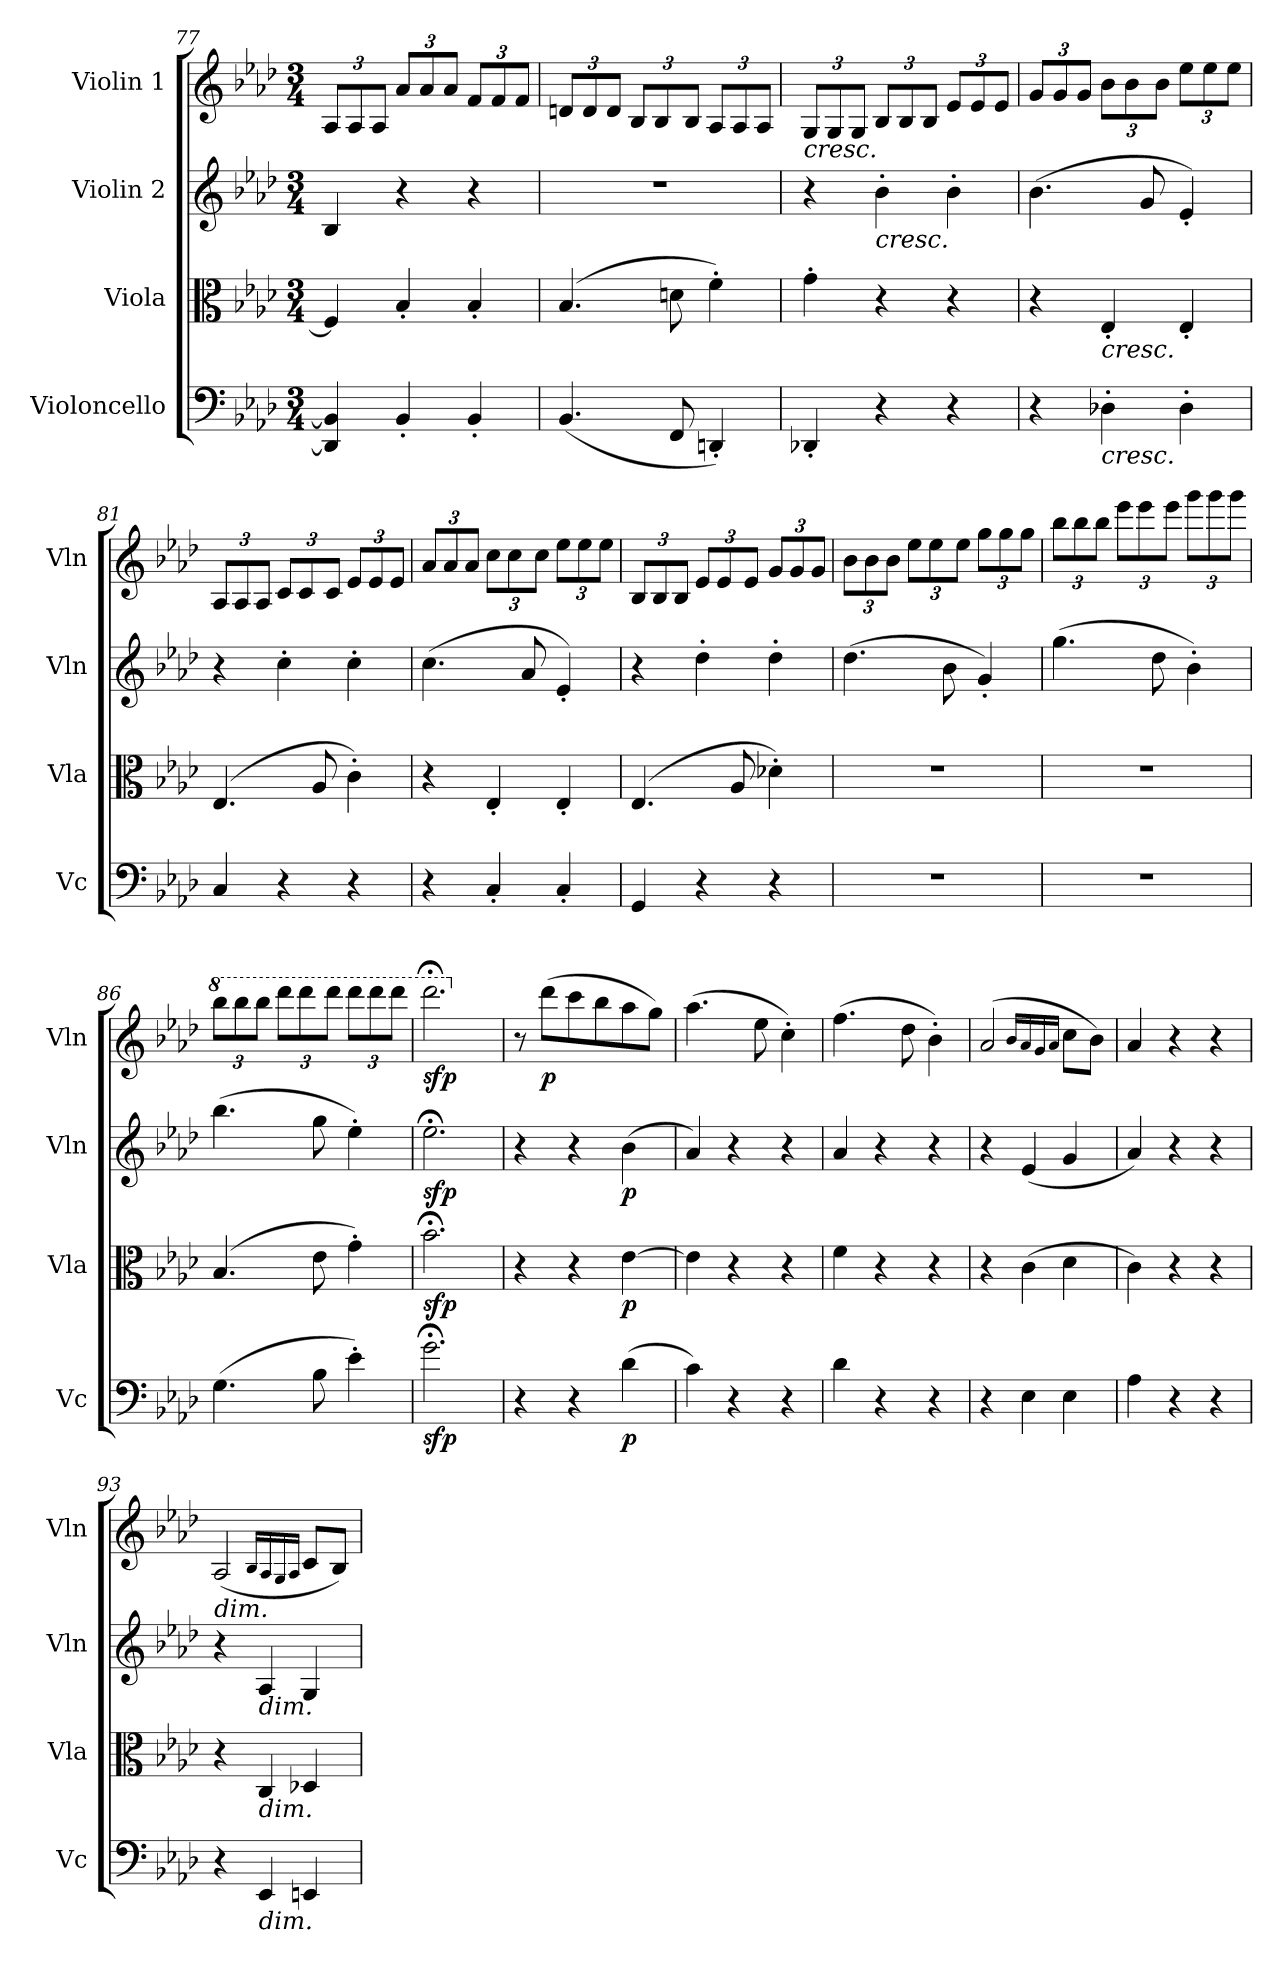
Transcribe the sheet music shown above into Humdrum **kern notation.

**kern	**dynam	**kern	**dynam	**kern	**dynam	**kern	**dynam
*part4	*part4	*part3	*part3	*part2	*part2	*part1	*part1
*staff4	*staff4	*staff3	*staff3	*staff2	*staff2	*staff1	*staff1
*I"Violoncello	*	*I"Viola	*	*I"Violin 2	*	*I"Violin 1	*
*I'Vc	*	*I'Vla	*	*I'Vln	*	*I'Vln	*
!!LO:LB:g=z
*clefF4	*	*clefC3	*	*clefG2	*	*clefG2	*
*k[b-e-a-d-]	*	*k[b-e-a-d-]	*	*k[b-e-a-d-]	*	*k[b-e-a-d-]	*
*M3/4	*	*M3/4	*	*M3/4	*	*M3/4	*
*	*	*	*	*	*	*Xbrackettup	*
=77	=77	=77	=77	=77	=77	=77	=77
4DD/] 4BB-/]	.	4F/]	.	4B-/	.	12A-/L	.
.	.	.	.	.	.	12A-/	.
.	.	.	.	.	.	12A-/J	.
4BB-'/	.	4B-'/	.	4r	.	12a-/L	.
.	.	.	.	.	.	12a-/	.
.	.	.	.	.	.	12a-/J	.
4BB-'/	.	4B-'/	.	4r	.	12f/L	.
.	.	.	.	.	.	12f/	.
.	.	.	.	.	.	12f/J	.
=78	=78	=78	=78	=78	=78	=78	=78
(4.BB-/	.	(4.B-/	.	2.r	.	12dn/L	.
.	.	.	.	.	.	12d/	.
.	.	.	.	.	.	12d/J	.
.	.	.	.	.	.	12B-/L	.
.	.	.	.	.	.	12B-/	.
8FF/	.	8dn\	.	.	.	.	.
.	.	.	.	.	.	12B-/J	.
4DDn'/)	.	4f'\)	.	.	.	12A-/L	.
.	.	.	.	.	.	12A-/	.
.	.	.	.	.	.	12A-/J	.
=79	=79	=79	=79	=79	=79	=79	=79
!	!	!	!	!	!	!LO:TX:b:i:t=cresc.	!
4DD-X'/	.	4g'\	.	4r	.	12G/L	.
.	.	.	.	.	.	12G/	.
.	.	.	.	.	.	12G/J	.
!	!	!	!	!LO:TX:b:i:t=cresc.	!	!	!
4r	.	4r	.	4b-'\	.	12B-/L	.
.	.	.	.	.	.	12B-/	.
.	.	.	.	.	.	12B-/J	.
4r	.	4r	.	4b-'\	.	12e-/L	.
.	.	.	.	.	.	12e-/	.
.	.	.	.	.	.	12e-/J	.
!!LO:LB:g=z
=80	=80	=80	=80	=80	=80	=80	=80
4r	.	4r	.	(4.b-\	.	12g/L	.
.	.	.	.	.	.	12g/	.
.	.	.	.	.	.	12g/J	.
!	!	!LO:TX:b:i:t=cresc.	!	!	!	!	!
!LO:TX:b:i:t=cresc.	!	!	!	!	!	!	!
4D-X'\	.	4E-'/	.	.	.	12b-\L	.
.	.	.	.	.	.	12b-\	.
.	.	.	.	8g/	.	.	.
.	.	.	.	.	.	12b-\J	.
4D-'\	.	4E-'/	.	4e-'/)	.	12ee-\L	.
.	.	.	.	.	.	12ee-\	.
.	.	.	.	.	.	12ee-\J	.
=81	=81	=81	=81	=81	=81	=81	=81
4C/	.	(4.E-/	.	4r	.	12A-/L	.
.	.	.	.	.	.	12A-/	.
.	.	.	.	.	.	12A-/J	.
4r	.	.	.	4cc'\	.	12c/L	.
.	.	.	.	.	.	12c/	.
.	.	8A-/	.	.	.	.	.
.	.	.	.	.	.	12c/J	.
4r	.	4c'\)	.	4cc'\	.	12e-/L	.
.	.	.	.	.	.	12e-/	.
.	.	.	.	.	.	12e-/J	.
=82	=82	=82	=82	=82	=82	=82	=82
4r	.	4r	.	(4.cc\	.	12a-/L	.
.	.	.	.	.	.	12a-/	.
.	.	.	.	.	.	12a-/J	.
4C'/	.	4E-'/	.	.	.	12cc\L	.
.	.	.	.	.	.	12cc\	.
.	.	.	.	8a-/	.	.	.
.	.	.	.	.	.	12cc\J	.
4C'/	.	4E-'/	.	4e-'/)	.	12ee-\L	.
.	.	.	.	.	.	12ee-\	.
.	.	.	.	.	.	12ee-\J	.
=83	=83	=83	=83	=83	=83	=83	=83
4GG/	.	(4.E-/	.	4r	.	12B-/L	.
.	.	.	.	.	.	12B-/	.
.	.	.	.	.	.	12B-/J	.
4r	.	.	.	4dd-'\	.	12e-/L	.
.	.	.	.	.	.	12e-/	.
.	.	8A-/	.	.	.	.	.
.	.	.	.	.	.	12e-/J	.
4r	.	4d-X'\)	.	4dd-'\	.	12g/L	.
.	.	.	.	.	.	12g/	.
.	.	.	.	.	.	12g/J	.
!!LO:PB:g=z
=84	=84	=84	=84	=84	=84	=84	=84
2.r	.	2.r	.	(4.dd-\	.	12b-\L	.
.	.	.	.	.	.	12b-\	.
.	.	.	.	.	.	12b-\J	.
.	.	.	.	.	.	12ee-\L	.
.	.	.	.	.	.	12ee-\	.
.	.	.	.	8b-\	.	.	.
.	.	.	.	.	.	12ee-\J	.
.	.	.	.	4g'/)	.	12gg\L	.
.	.	.	.	.	.	12gg\	.
.	.	.	.	.	.	12gg\J	.
=85	=85	=85	=85	=85	=85	=85	=85
2.r	.	2.r	.	(4.gg\	.	12bb-\L	.
.	.	.	.	.	.	12bb-\	.
.	.	.	.	.	.	12bb-\J	.
.	.	.	.	.	.	12eee-\L	.
.	.	.	.	.	.	12eee-\	.
.	.	.	.	8dd-\	.	.	.
.	.	.	.	.	.	12eee-\J	.
.	.	.	.	4b-'\)	.	12ggg\L	.
.	.	.	.	.	.	12ggg\	.
.	.	.	.	.	.	12ggg\J	.
=86	=86	=86	=86	=86	=86	=86	=86
*	*	*	*	*	*	*8va	*
(4.G\	.	(4.B-/	.	(4.bb-\	.	12bbb-\L	.
.	.	.	.	.	.	12bbb-\	.
.	.	.	.	.	.	12bbb-\J	.
.	.	.	.	.	.	12dddd-\L	.
.	.	.	.	.	.	12dddd-\	.
8B-\	.	8e-\	.	8gg\	.	.	.
.	.	.	.	.	.	12dddd-\J	.
4e-'\)	.	4g'\)	.	4ee-'\)	.	12dddd-\L	.
.	.	.	.	.	.	12dddd-\	.
.	.	.	.	.	.	12dddd-\J	.
!!LO:LB:g=z
=87	=87	=87	=87	=87	=87	=87	=87
!	!LO:DY:b	!	!LO:DY:b	!	!LO:DY:b	!	!LO:DY:b
2.g;<\	sfp	2.b-;<\	sfp	2.ee-;<\	sfp	2.dddd-;<\	sfp
=88	=88	=88	=88	=88	=88	=88	=88
*	*	*	*	*	*	*X8va	*
4r	.	4r	.	4r	.	8r	.
!	!	!	!	!	!	!	!LO:DY:b
.	.	.	.	.	.	(8ddd-\L	p
4r	.	4r	.	4r	.	8ccc\	.
.	.	.	.	.	.	8bb-\	.
!	!LO:DY:b	!	!LO:DY:b	!	!LO:DY:b	!	!
(4d-\	p	[4e-\	p	(4b-\	p	8aa-\	.
.	.	.	.	.	.	8gg\J)	.
=89	=89	=89	=89	=89	=89	=89	=89
4c\)	.	4e-\]	.	4a-/)	.	(4.aa-\	.
4r	.	4r	.	4r	.	.	.
.	.	.	.	.	.	8ee-\	.
4r	.	4r	.	4r	.	4cc'\)	.
=90	=90	=90	=90	=90	=90	=90	=90
4d-\	.	4f\	.	4a-/	.	(4.ff\	.
4r	.	4r	.	4r	.	.	.
.	.	.	.	.	.	8dd-\	.
4r	.	4r	.	4r	.	4b-'\)	.
=91	=91	=91	=91	=91	=91	=91	=91
4r	.	4r	.	4r	.	(2a-/	.
4E-\	.	(4c\	.	(4e-/	.	.	.
.	.	.	.	.	.	16qb-/LL	.
.	.	.	.	.	.	16qa-/	.
.	.	.	.	.	.	16qg/	.
.	.	.	.	.	.	16qa-/JJ	.
4E-\	.	4d-\	.	4g/	.	8cc\L	.
.	.	.	.	.	.	8b-\J)	.
=92	=92	=92	=92	=92	=92	=92	=92
4A-\	.	4c\)	.	4a-/)	.	4a-/	.
4r	.	4r	.	4r	.	4r	.
4r	.	4r	.	4r	.	4r	.
=93	=93	=93	=93	=93	=93	=93	=93
!	!	!	!	!	!	!LO:TX:b:i:t=dim.	!
4r	.	4r	.	4r	.	(2A-/	.
!	!	!	!	!LO:TX:b:i:t=dim.	!	!	!
!	!	!LO:TX:b:i:t=dim.	!	!	!	!	!
!LO:TX:b:i:t=dim.	!	!	!	!	!	!	!
4EE-/	.	4C/	.	4A-/	.	.	.
.	.	.	.	.	.	16qB-/LL	.
.	.	.	.	.	.	16qA-/	.
.	.	.	.	.	.	16qG/	.
.	.	.	.	.	.	16qA-/JJ	.
4EEn/	.	4D-X/	.	4G/	.	8c/L	.
.	.	.	.	.	.	8B-/J)	.
=	=	=	=	=	=	=	=
*-	*-	*-	*-	*-	*-	*-	*-
